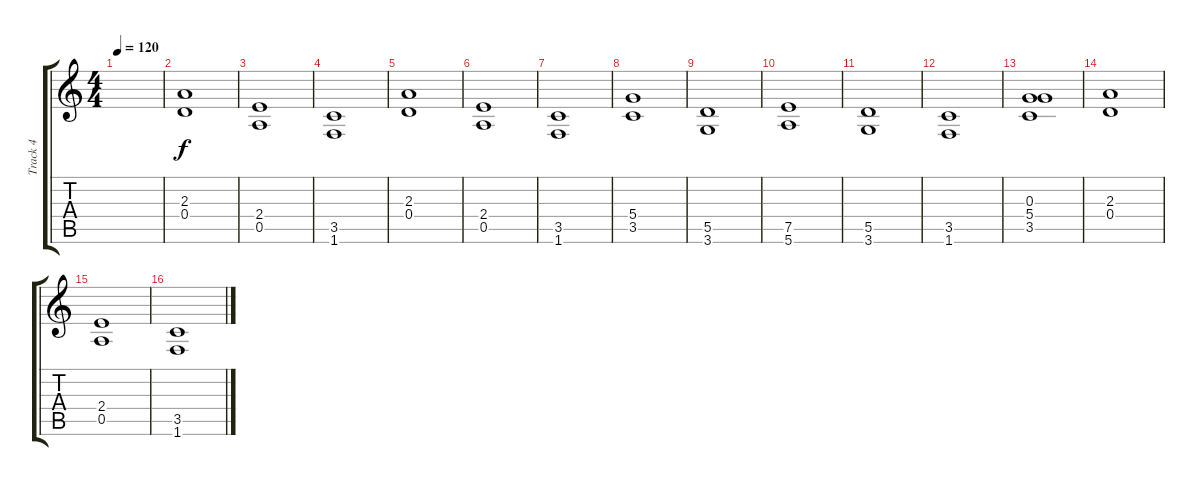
\track ("Track 4" "Track 4") {instrument distortionguitar}
\staff {score tabs}
\tuning (E4 B3 G3 D3 A2 E2) {hide}
\ts (4 4)
\tempo 120
\clef g2
\ks c
|
(2.3 0.4).1 |
(2.4 0.5).1 |
(3.5 1.6).1 |
(2.3 0.4).1 |
(2.4 0.5).1 |
(3.5 1.6).1 |
(5.4 3.5).1 |
(5.5 3.6).1 |
(7.5 5.6).1 |
(5.5 3.6).1 |
(3.5 1.6).1 |
(0.3 5.4 3.5).1 |
(2.3 0.4).1 |
(2.4 0.5).1 |
(3.5 1.6).1
